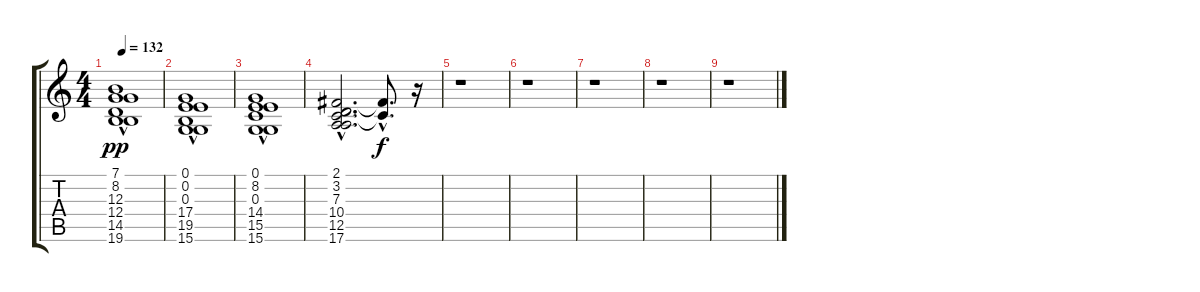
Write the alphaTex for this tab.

\track "" {instrument synthstrings1}
\staff {score tabs}
\tuning (E4 B3 G3 D3 A2 E2) {hide}
\ts (4 4)
\tempo 132
\clef g2
\ks c
(7.1{hac} 8.2 12.3 12.4 14.5 19.6).1{dy pp} |
(0.1 0.2{hac} 0.3 17.4 19.5 15.6).1 |
(0.1 8.2{hac} 0.3 14.4 15.5 15.6).1 |
(2.1{hac} 3.2 7.3 10.4{hac} 12.5 17.6).2{d} (2.1{hac t} 10.4{t}).8{d dy f} r.16 |
r.1 |
r.1 |
r.1 |
r.1 |
r.1
